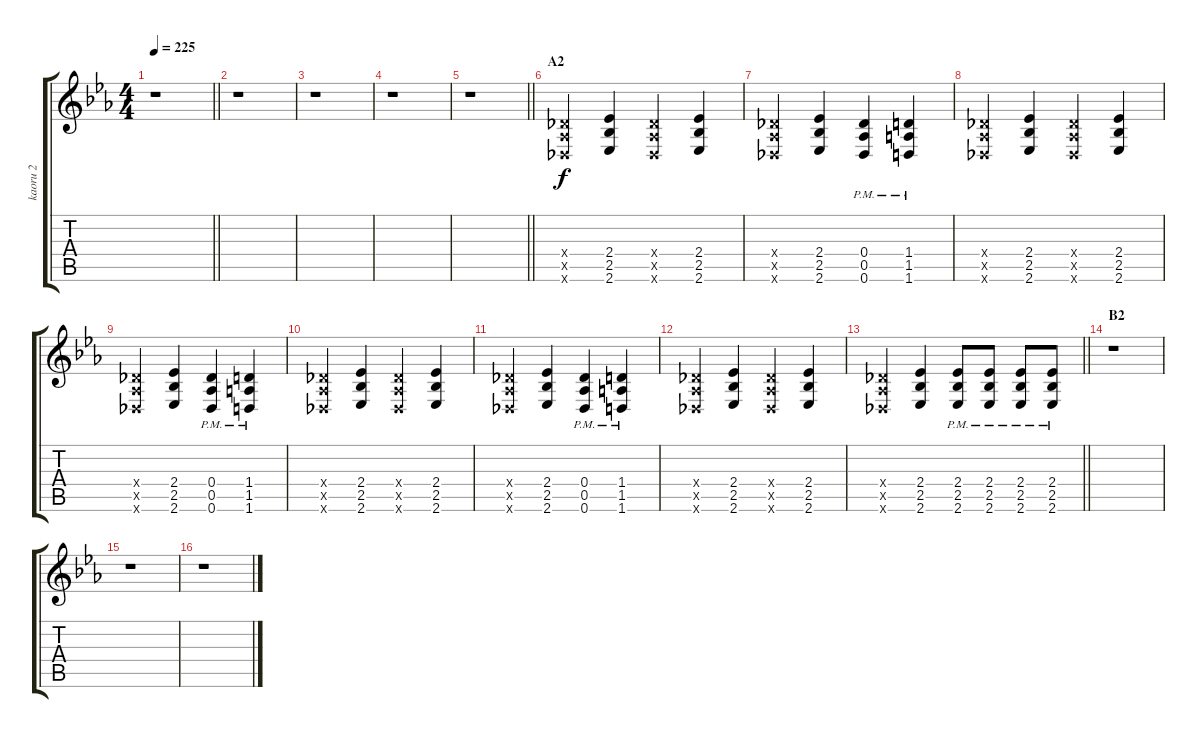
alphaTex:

\track ("kaoru 2" "kaoru 2") {instrument distortionguitar}
\staff {score tabs}
\tuning (Eb4 Bb3 Gb3 Db3 Ab2 Db2) {hide}
\ts (4 4)
\tempo 225
\clef g2
\barLineRight lightlight
\ks eb
r.1{dy f} |
r.1 |
r.1 |
r.1 |
\barLineRight lightlight
r.1 |
\section ("" "A2")
(0.4{x} 0.5{x} 0.6{x}).4 (2.4 2.5 2.6).4 (0.4{x} 0.5{x} 0.6{x}).4 (2.4 2.5 2.6).4 |
(0.4{x} 0.5{x} 0.6{x}).4 (2.4 2.5 2.6).4 (0.4{pm} 0.5{pm} 0.6{pm}).4 (1.4{pm} 1.5{pm} 1.6{pm}).4 |
(0.4{x} 0.5{x} 0.6{x}).4 (2.4 2.5 2.6).4 (0.4{x} 0.5{x} 0.6{x}).4 (2.4 2.5 2.6).4 |
(0.4{x} 0.5{x} 0.6{x}).4 (2.4 2.5 2.6).4 (0.4{pm} 0.5{pm} 0.6{pm}).4 (1.4{pm} 1.5{pm} 1.6{pm}).4 |
(0.4{x} 0.5{x} 0.6{x}).4 (2.4 2.5 2.6).4 (0.4{x} 0.5{x} 0.6{x}).4 (2.4 2.5 2.6).4 |
(0.4{x} 0.5{x} 0.6{x}).4 (2.4 2.5 2.6).4 (0.4{pm} 0.5{pm} 0.6{pm}).4 (1.4{pm} 1.5{pm} 1.6{pm}).4 |
(0.4{x} 0.5{x} 0.6{x}).4 (2.4 2.5 2.6).4 (0.4{x} 0.5{x} 0.6{x}).4 (2.4 2.5 2.6).4 |
\barLineRight lightlight
(0.4{x} 0.5{x} 0.6{x}).4 (2.4 2.5 2.6).4 (2.4{pm} 2.5{pm} 2.6{pm}).8 (2.4{pm} 2.5{pm} 2.6{pm}).8 (2.4{pm} 2.5{pm} 2.6{pm}).8 (2.4{pm} 2.5{pm} 2.6{pm}).8 |
\section ("" "B2")
r.1 |
r.1 |
r.1
